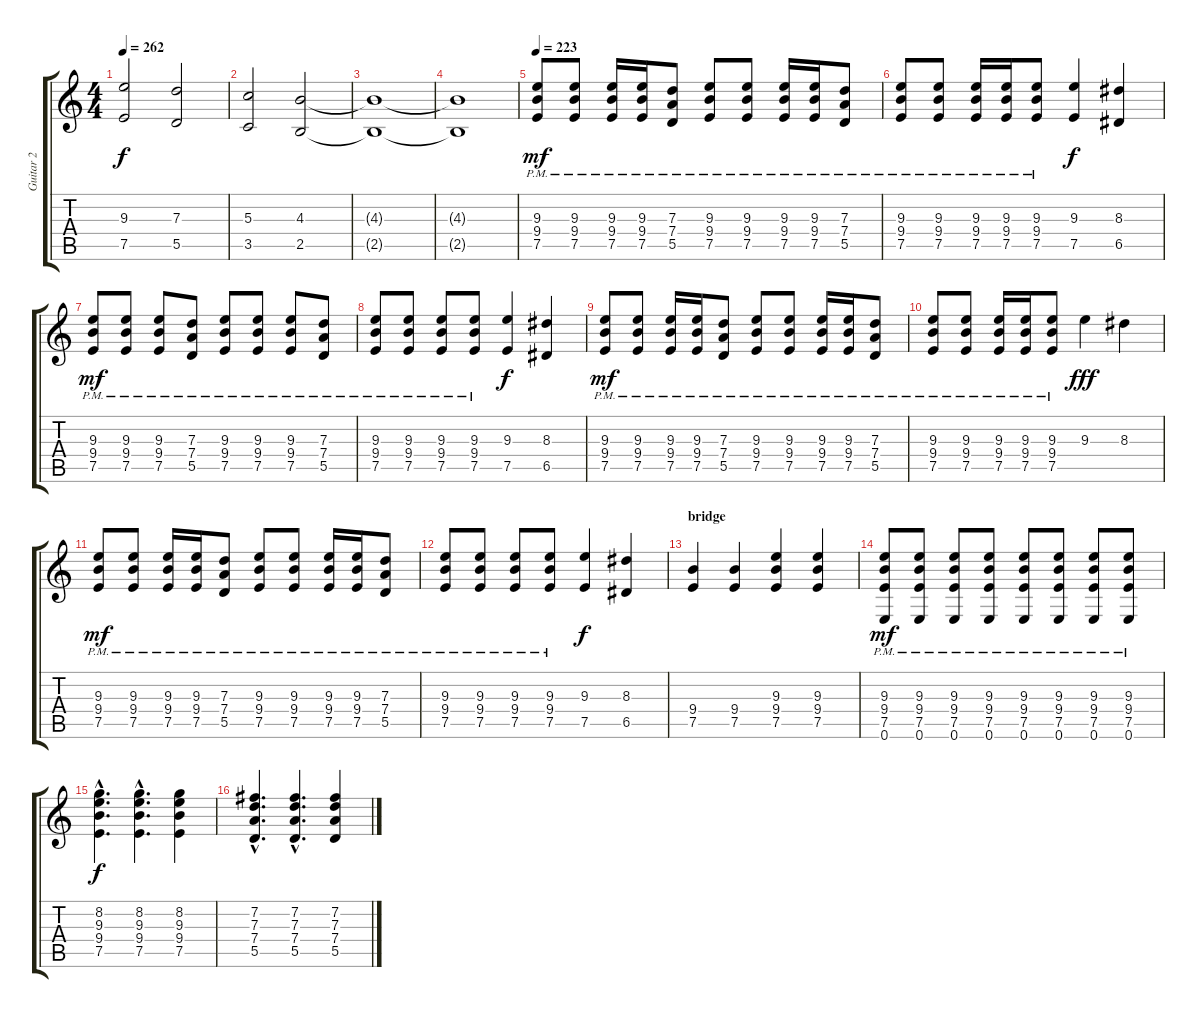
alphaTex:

\track ("Guitar 2" "Guitar 2") {instrument distortionguitar}
\staff {score tabs}
\tuning (E4 B3 G3 D3 A2 E2) {hide}
\ts (4 4)
\tempo 262
\clef g2
\ks c
(9.3 7.5).2{dy f} (7.3 5.5).2 |
(5.3 3.5).2 (4.3 2.5).2 |
(4.3{t} 2.5{t}).1 |
(4.3{t} 2.5{t}).1 |
\tempo 223
(9.3{pm} 9.4{pm} 7.5{pm}).8{dy mf} (9.3{pm} 9.4{pm} 7.5{pm}).8 (9.3{pm} 9.4{pm} 7.5{pm}).16 (9.3{pm} 9.4{pm} 7.5{pm}).16 (7.3{pm} 7.4{pm} 5.5{pm}).8 (9.3{pm} 9.4{pm} 7.5{pm}).8 (9.3{pm} 9.4{pm} 7.5{pm}).8 (9.3{pm} 9.4{pm} 7.5{pm}).16 (9.3{pm} 9.4{pm} 7.5{pm}).16 (7.3{pm} 7.4{pm} 5.5{pm}).8 |
(9.3{pm} 9.4{pm} 7.5{pm}).8 (9.3{pm} 9.4{pm} 7.5{pm}).8 (9.3{pm} 9.4{pm} 7.5{pm}).16 (9.3{pm} 9.4{pm} 7.5{pm}).16 (9.3{pm} 9.4{pm} 7.5{pm}).8 (9.3 7.5).4{dy f} (8.3 6.5).4 |
(9.3{pm} 9.4{pm} 7.5{pm}).8{dy mf} (9.3{pm} 9.4{pm} 7.5{pm}).8 (9.3{pm} 9.4{pm} 7.5{pm}).8 (7.3{pm} 7.4{pm} 5.5{pm}).8 (9.3{pm} 9.4{pm} 7.5{pm}).8 (9.3{pm} 9.4{pm} 7.5{pm}).8 (9.3{pm} 9.4{pm} 7.5{pm}).8 (7.3{pm} 7.4{pm} 5.5{pm}).8 |
(9.3{pm} 9.4{pm} 7.5{pm}).8 (9.3{pm} 9.4{pm} 7.5{pm}).8 (9.3{pm} 9.4{pm} 7.5{pm}).8 (9.3{pm} 9.4{pm} 7.5{pm}).8 (9.3 7.5).4{dy f} (8.3 6.5).4 |
(9.3{pm} 9.4{pm} 7.5{pm}).8{dy mf} (9.3{pm} 9.4{pm} 7.5{pm}).8 (9.3{pm} 9.4{pm} 7.5{pm}).16 (9.3{pm} 9.4{pm} 7.5{pm}).16 (7.3{pm} 7.4{pm} 5.5{pm}).8 (9.3{pm} 9.4{pm} 7.5{pm}).8 (9.3{pm} 9.4{pm} 7.5{pm}).8 (9.3{pm} 9.4{pm} 7.5{pm}).16 (9.3{pm} 9.4{pm} 7.5{pm}).16 (7.3{pm} 7.4{pm} 5.5{pm}).8 |
(9.3{pm} 9.4{pm} 7.5{pm}).8 (9.3{pm} 9.4{pm} 7.5{pm}).8 (9.3{pm} 9.4{pm} 7.5{pm}).16 (9.3{pm} 9.4{pm} 7.5{pm}).16 (9.3{pm} 9.4{pm} 7.5{pm}).8 9.3.4{dy fff} 8.3.4 |
(9.3{pm} 9.4{pm} 7.5{pm}).8{dy mf} (9.3{pm} 9.4{pm} 7.5{pm}).8 (9.3{pm} 9.4{pm} 7.5{pm}).16 (9.3{pm} 9.4{pm} 7.5{pm}).16 (7.3{pm} 7.4{pm} 5.5{pm}).8 (9.3{pm} 9.4{pm} 7.5{pm}).8 (9.3{pm} 9.4{pm} 7.5{pm}).8 (9.3{pm} 9.4{pm} 7.5{pm}).16 (9.3{pm} 9.4{pm} 7.5{pm}).16 (7.3{pm} 7.4{pm} 5.5{pm}).8 |
(9.3{pm} 9.4{pm} 7.5{pm}).8 (9.3{pm} 9.4{pm} 7.5{pm}).8 (9.3{pm} 9.4{pm} 7.5{pm}).8 (9.3{pm} 9.4{pm} 7.5{pm}).8 (9.3 7.5).4{dy f} (8.3 6.5).4 |
\section ("" "bridge")
(9.4 7.5).4 (9.4 7.5).4 (9.3 9.4 7.5).4 (9.3 9.4 7.5).4 |
(9.3{pm} 9.4{pm} 7.5{pm} 0.6{pm}).8{dy mf} (9.3{pm} 9.4{pm} 7.5{pm} 0.6{pm}).8 (9.3{pm} 9.4{pm} 7.5{pm} 0.6{pm}).8 (9.3{pm} 9.4{pm} 7.5{pm} 0.6{pm}).8 (9.3{pm} 9.4{pm} 7.5{pm} 0.6{pm}).8 (9.3{pm} 9.4{pm} 7.5{pm} 0.6{pm}).8 (9.3{pm} 9.4{pm} 7.5{pm} 0.6{pm}).8 (9.3{pm} 9.4{pm} 7.5{pm} 0.6{pm}).8 |
(8.2{hac} 9.3{hac} 9.4{hac} 7.5{hac}).4{d dy f} (8.2{hac} 9.3{hac} 9.4{hac} 7.5{hac}).4{d} (8.2 9.3 9.4 7.5).4 |
(7.2{hac} 7.3{hac} 7.4{hac} 5.5{hac}).4{d} (7.2{hac} 7.3{hac} 7.4{hac} 5.5{hac}).4{d} (7.2 7.3 7.4 5.5).4
